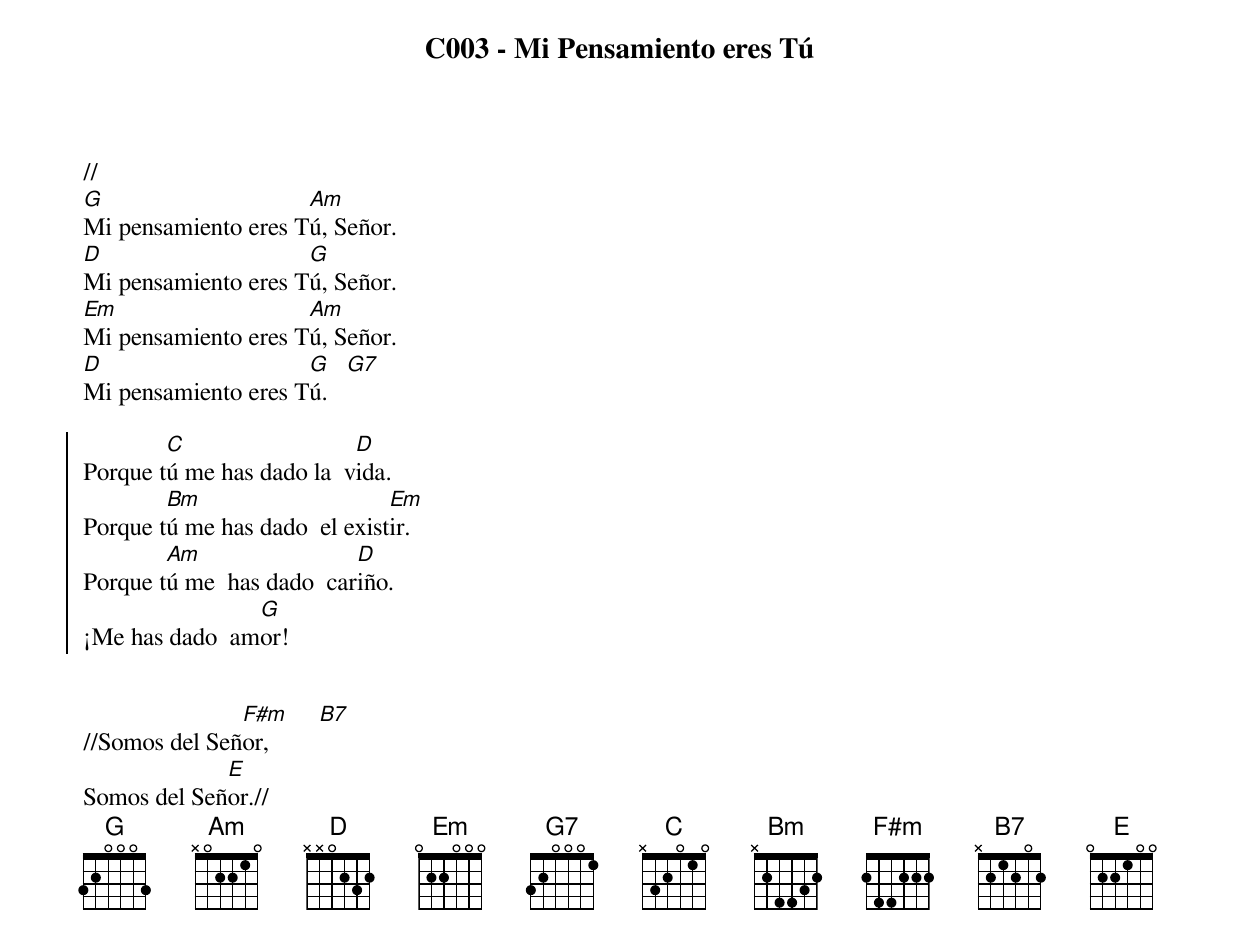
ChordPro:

{title: C003 - Mi Pensamiento eres Tú}
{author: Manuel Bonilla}
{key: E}
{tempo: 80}
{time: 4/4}
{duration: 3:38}
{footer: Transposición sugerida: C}

//
{start_of_verse}
[G]Mi pensamiento eres T[Am]ú, Señor.
[D]Mi pensamiento eres T[G]ú, Señor.
[Em]Mi pensamiento eres T[Am]ú, Señor.
[D]Mi pensamiento eres T[G]ú.   [G7]

{soc}
Porque t[C]ú me has dado la  v[D]ida.
Porque t[Bm]ú me has dado  el exist[Em]ir.
Porque t[Am]ú me  has dado  car[D]iño.
¡Me has dado  am[G]or!
{eoc}

{end_of_verse}

{sob}
//Somos del Señ[F#m]or,        [B7]
Somos del Señ[E]or.//
{eob}
